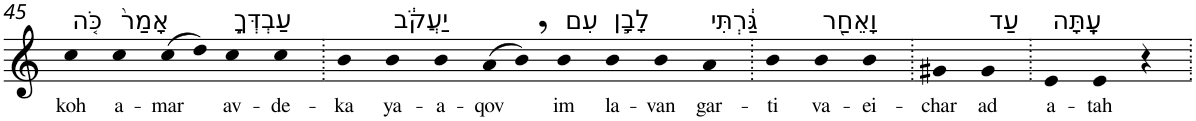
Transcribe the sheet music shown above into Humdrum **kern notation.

**kern	**text
*part1	*part1
*staff1	*staff1
*I"Piano	*
*I'Pno	*
!!LO:PB:g=z
*clefG2	*
*k[]	*
=45	=45
!LO:TX:a:t=כֹּ֤ה	!
!	!LO:LY:b
4cc	koh
!LO:TX:a:t=אָמַר֙	!
!	!LO:LY:b
4cc	a-
!	!LO:LY:b
(>8cc	-mar
8dd)	.
!LO:TX:a:t=עַבְדְּךָ֣	!
!	!LO:LY:b
4cc	av-
!	!LO:LY:b
4cc	-de-
=46.	=46.
!	!LO:LY:b
4b	-ka
!LO:TX:a:t=יַעֲקֹ֔ב	!
!	!LO:LY:b
4b	ya-
!	!LO:LY:b
4b	-a-
!	!LO:LY:b
(>8a	-qov
8b,)	.
!LO:TX:a:t=עִם	!
!	!LO:LY:b
4b	im
!LO:TX:a:t=לָבָ֣ן	!
!	!LO:LY:b
4b	la-
!	!LO:LY:b
4b	-van
!LO:TX:a:t=גַּ֔רְתִּי	!
!	!LO:LY:b
4a	gar-
=47.	=47.
!	!LO:LY:b
4b	-ti
!LO:TX:a:t=וָאֵחַ֖ר	!
!	!LO:LY:b
4b	va-
!	!LO:LY:b
4b	-ei-
=48.	=48.
!	!LO:LY:b
4g#X	-char
!LO:TX:a:t=עַד	!
!	!LO:LY:b
4g#	ad
=49.	=49.
!LO:TX:a:t=עָֽתָּה	!
!	!LO:LY:b
4e	a-
!	!LO:LY:b
4e	-tah
4r	.
=.	=.
*-	*-
